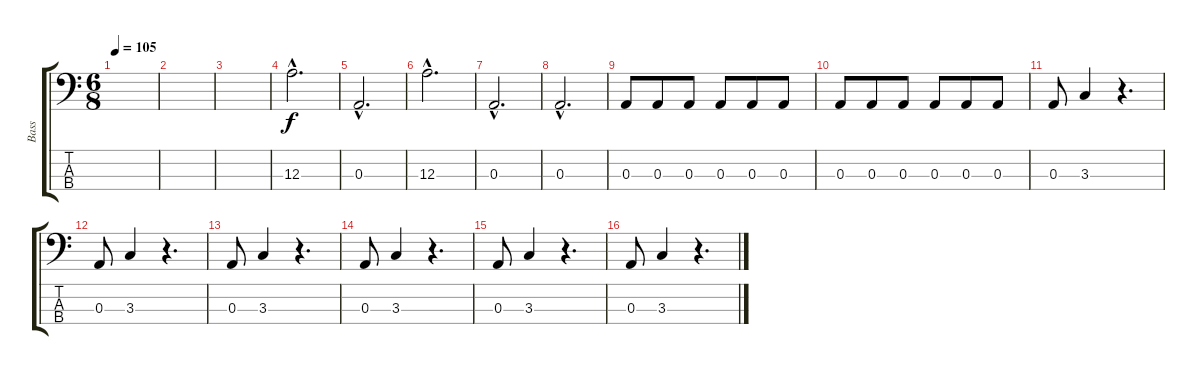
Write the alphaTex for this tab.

\track ("Bass" "Bass") {instrument electricbassfinger}
\staff {score tabs}
\tuning (G2 D2 A1 E1) {hide}
\ts (6 8)
\tempo 105
\clef f4
\ks c
|
|
|
12.3{hac}.2{d} |
0.3{hac}.2{d} |
12.3{hac}.2{d} |
0.3{hac}.2{d} |
0.3{hac}.2{d} |
0.3.8 0.3.8 0.3.8 0.3.8 0.3.8 0.3.8 |
0.3.8 0.3.8 0.3.8 0.3.8 0.3.8 0.3.8 |
0.3.8 3.3.4 r.4{d} |
0.3.8 3.3.4 r.4{d} |
0.3.8 3.3.4 r.4{d} |
0.3.8 3.3.4 r.4{d} |
0.3.8 3.3.4 r.4{d} |
0.3.8 3.3.4 r.4{d}
